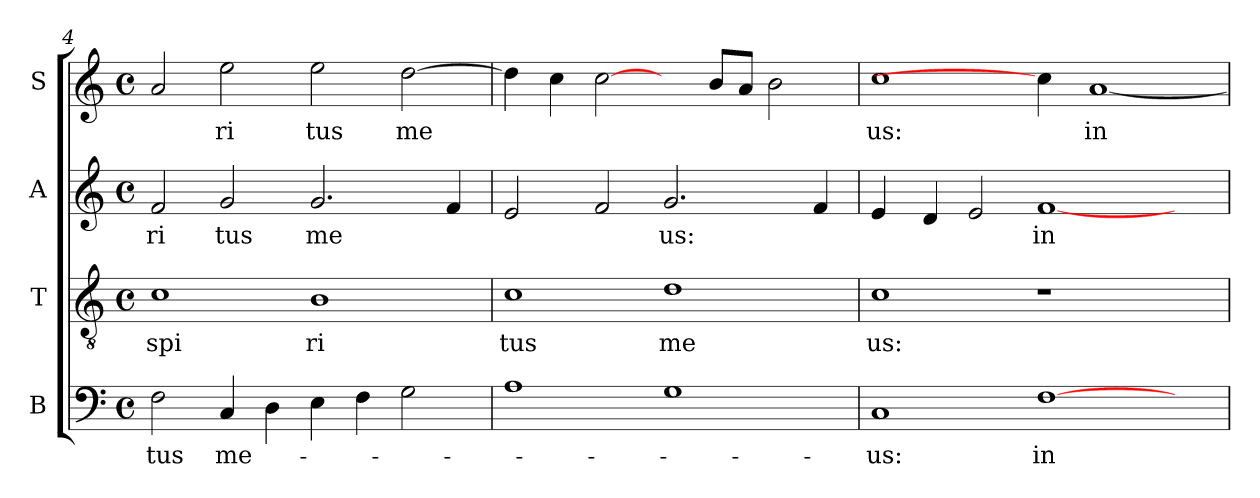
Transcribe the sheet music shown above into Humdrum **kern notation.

**kern	**text	**kern	**text	**kern	**text	**kern	**text
*part4	*part4	*part3	*part3	*part2	*part2	*part1	*part1
*staff4	*staff4	*staff3	*staff3	*staff2	*staff2	*staff1	*staff1
*I"B	*	*I"T	*	*I"A	*	*I"S	*
*I'B	*	*I'T	*	*I'A	*	*I'S	*
*clefF4	*	*clefGv2	*	*clefG2	*	*clefG2	*
*M4/4	*	*M4/4	*	*M4/4	*	*M4/4	*
*met(c)	*	*met(c)	*	*met(c)	*	*met(c)	*
=4	=4	=4	=4	=4	=4	=4	=4
!	!LO:LY:b:cj	!	!LO:LY:b:cj	!	!LO:LY:b:cj	!	!
2F\	-tus	1c	spi	2f/	ri	2a/	.
!	!LO:LY:b	!	!	!	!LO:LY:b:cj	!	!LO:LY:b:cj
4C/	me-	.	.	2g/	tus	2ee\	ri
4D\	.	.	.	.	.	.	.
!	!	!	!LO:LY:b:cj	!	!LO:LY:b	!	!LO:LY:b:cj
4E\	.	1B	ri	2.g/	me	2ee\	tus
4F\	.	.	.	.	.	.	.
!	!	!	!	!	!	!	!LO:LY:b
2G\	.	.	.	.	.	[>2dd\	me
.	.	.	.	4f/	.	.	.
=5	=5	=5	=5	=5	=5	=5	=5
!	!	!	!LO:LY:b:cj	!	!	!	!
1A	.	1c	tus	2e/	.	4dd\]	.
.	.	.	.	.	.	4cc\	.
.	.	.	.	2f/	.	[2cc\	.
!	!	!	!LO:LY:b:cj	!	!LO:LY:b	!	!
1G	.	1d	me	2.g/	us:	4ryy	.
.	.	.	.	.	.	8b/L	.
.	.	.	.	.	.	8a/J	.
.	.	.	.	.	.	2b\	.
.	.	.	.	4f/	.	.	.
!!LO:LB:g=z
=6	=6	=6	=6	=6	=6	=6	=6
!	!LO:LY:b:cj	!	!LO:LY:b:cj	!	!	!	!LO:LY:b:cj
*	*	*^	*	*	*	*	*
1C	-us:	1c	64ryy	us:	4e/	.	1cc	us:
.	.	.	1ryy	.	.	.	.	.
.	.	.	.	.	4d/	.	.	.
.	.	.	.	.	2e/	.	.	.
!	!LO:LY:b:cj	!	!	!	!	!LO:LY:b:cj	!	!
[>1F	in	1r	.	.	[<1f	in	4cc\]	.
.	.	.	1ryy	.	.	.	.	.
!	!	!	!	!	!	!	!	!LO:LY:b:cj
.	.	.	.	.	.	.	[<1a	in
4ryy	.	4ryy	.	.	4ryy	.	.	.
.	.	.	8...ryy	.	.	.	.	.
*	*	*v	*v	*	*	*	*	*
=	=	=	=	=	=	=	=
*-	*-	*-	*-	*-	*-	*-	*-
